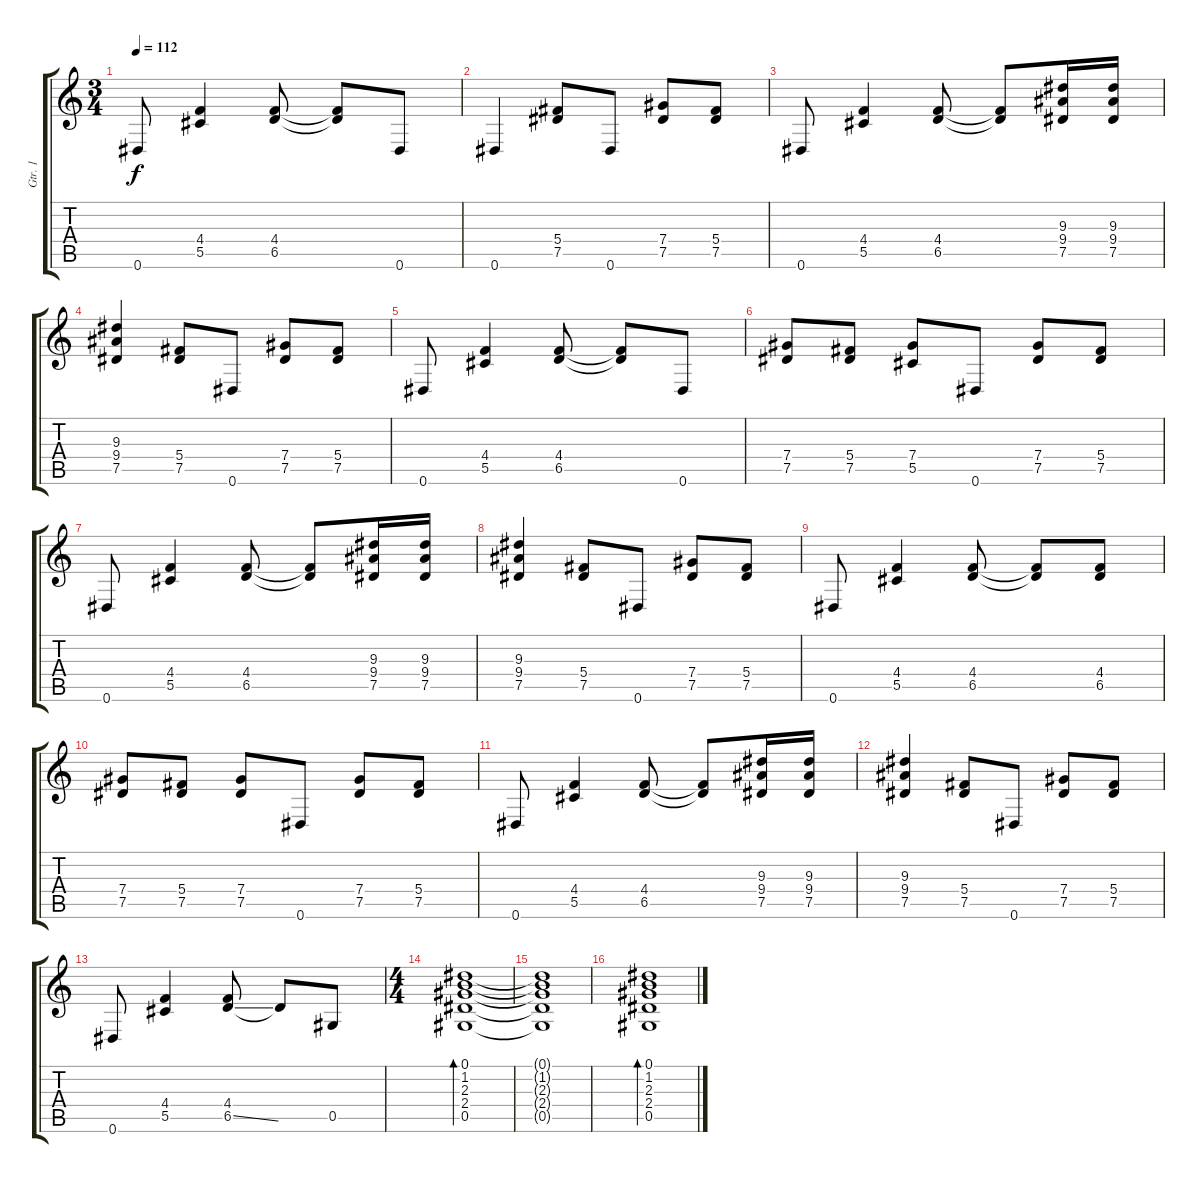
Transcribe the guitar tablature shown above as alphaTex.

\track ("Gtr. 1" "Gtr. 1") {instrument distortionguitar}
\staff {score tabs}
\tuning (Eb4 Bb3 Gb3 Db3 Ab2 Eb2) {hide}
\ts (3 4)
\tempo 112
\clef g2
\ks c
0.6.8{dy f} (4.4 5.5).4 (4.4 6.5).8 (4.4{t} 6.5{t}).8 0.6.8 |
0.6.4 (5.4 7.5).8 0.6.8 (7.4 7.5).8 (5.4 7.5).8 |
0.6.8 (4.4 5.5).4 (4.4 6.5).8 (4.4{t} 6.5{t}).8 (9.3 9.4 7.5).16 (9.3 9.4 7.5).16 |
(9.3 9.4 7.5).4 (5.4 7.5).8 0.6.8 (7.4 7.5).8 (5.4 7.5).8 |
0.6.8 (4.4 5.5).4 (4.4 6.5).8 (4.4{t} 6.5{t}).8 0.6.8 |
(7.4 7.5).8 (5.4 7.5).8 (7.4 5.5).8 0.6.8 (7.4 7.5).8 (5.4 7.5).8 |
0.6.8 (4.4 5.5).4 (4.4 6.5).8 (4.4{t} 6.5{t}).8 (9.3 9.4 7.5).16 (9.3 9.4 7.5).16 |
(9.3 9.4 7.5).4 (5.4 7.5).8 0.6.8 (7.4 7.5).8 (5.4 7.5).8 |
0.6.8 (4.4 5.5).4 (4.4 6.5).8 (4.4{t} 6.5{t}).8 (4.4 6.5).8 |
(7.4 7.5).8 (5.4 7.5).8 (7.4 7.5).8 0.6.8 (7.4 7.5).8 (5.4 7.5).8 |
0.6.8 (4.4 5.5).4 (4.4 6.5).8 (4.4{t} 6.5{t}).8 (9.3 9.4 7.5).16 (9.3 9.4 7.5).16 |
(9.3 9.4 7.5).4 (5.4 7.5).8 0.6.8 (7.4 7.5).8 (5.4 7.5).8 |
0.6.8 (4.4 5.5).4 (4.4 6.5{ss}).8 6.5{t}.8 0.5.8 |
\ts (4 4)
(0.1 1.2 2.3 2.4 0.5).1{bd 240 instrument electricguitarclean} |
(0.1{t} 1.2{t} 2.3{t} 2.4{t} 0.5{t}).1 |
(0.1 1.2 2.3 2.4 0.5).1{bd 240}
